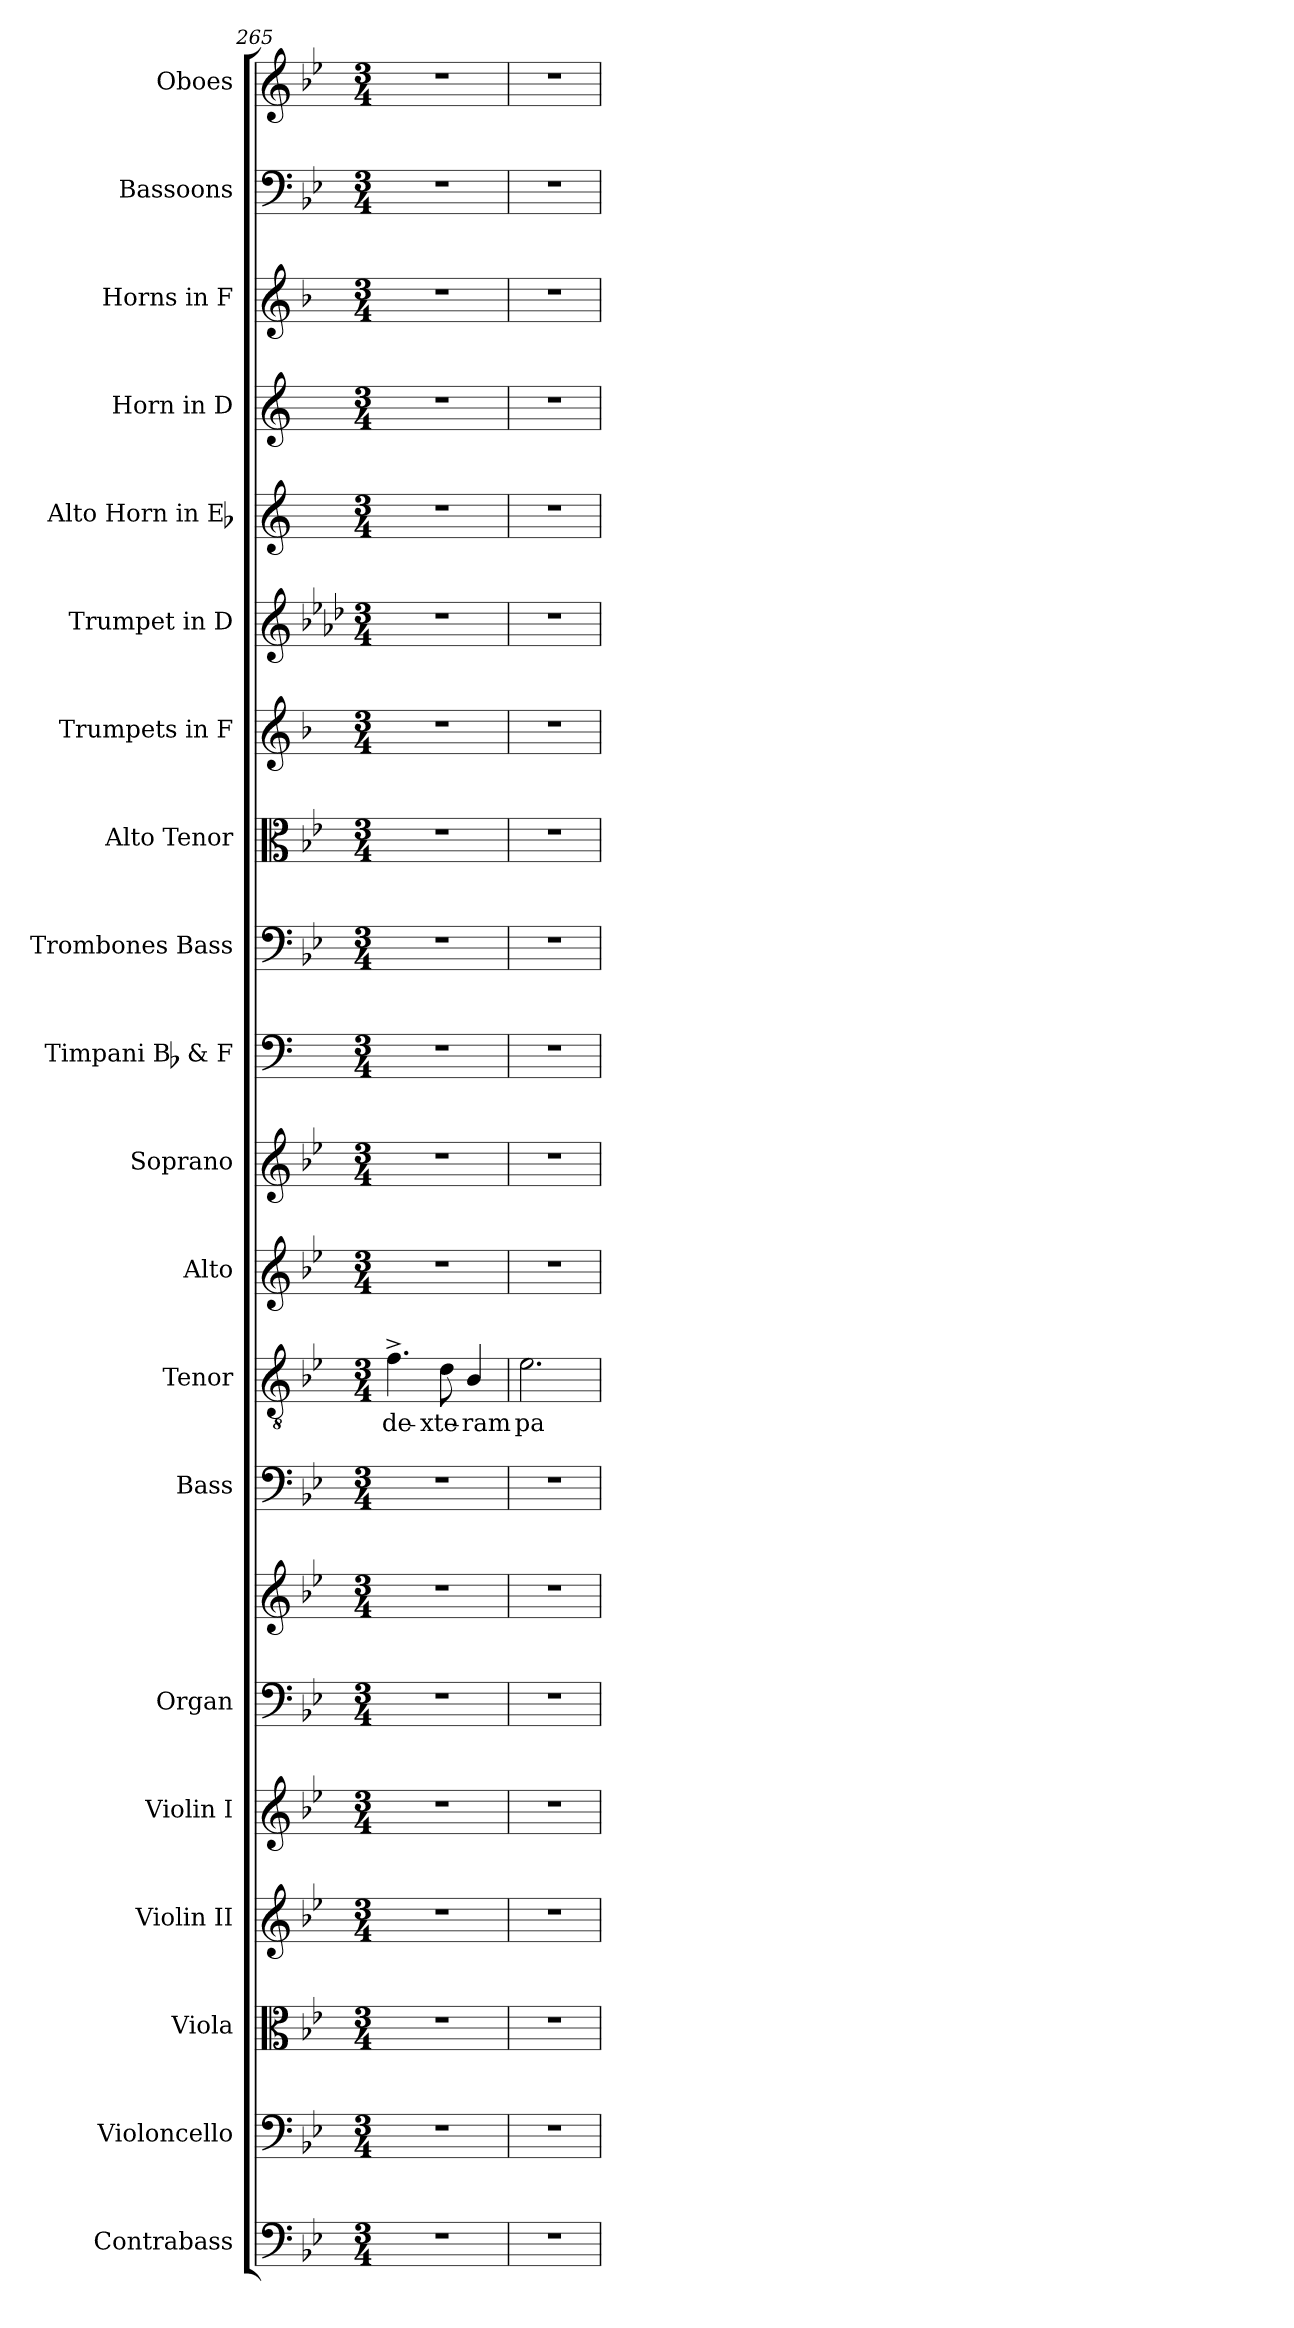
**kern	**kern	**kern	**kern	**kern	**kern	**kern	**kern	**kern	**text	**kern	**kern	**kern	**kern	**kern	**kern	**kern	**kern	**kern	**kern	**kern	**kern
*part20	*part19	*part18	*part17	*part16	*part15	*part15	*part14	*part13	*part13	*part12	*part11	*part10	*part9	*part8	*part7	*part6	*part5	*part4	*part3	*part2	*part1
*staff21	*staff20	*staff19	*staff18	*staff17	*staff16	*staff15	*staff14	*staff13	*staff13	*staff12	*staff11	*staff10	*staff9	*staff8	*staff7	*staff6	*staff5	*staff4	*staff3	*staff2	*staff1
*I"Contrabass	*I"Violoncello	*I"Viola	*I"Violin II	*I"Violin I	*I"Organ	*	*I"Bass	*I"Tenor	*	*I"Alto	*I"Soprano	*I"Timpani Bb & F	*I"Trombones  Bass	*I"Alto Tenor	*I"Trumpets in F	*I"Trumpet in D	*I"Alto Horn in Eb	*I"Horn in D	*I"Horns in F	*I"Bassoons	*I"Oboes
*I'Cb.	*I'Vc.	*I'Vla.	*I'Vln. II	*I'Vln. I	*I'Org.	*	*I'B.	*I'T.	*	*I'A.	*I'S.	*I'Timp.	*	*	*	*	*	*	*I'Hn.	*I'Bsn.	*I'Ob.
*clefF4	*clefF4	*clefC3	*clefG2	*clefG2	*clefF4	*clefG2	*clefF4	*clefGv2	*	*clefG2	*clefG2	*clefF4	*clefF4	*clefC3	*clefG2	*clefG2	*clefG2	*clefG2	*clefG2	*clefF4	*clefG2
*ITrd7c12	*	*	*	*	*	*	*	*ITrd7c12	*	*	*	*	*	*	*ITrd4c7	*ITrd-1c-2	*ITrd5c8	*ITrd6c10	*ITrd4c7	*	*
*k[b-e-]	*k[b-e-]	*k[b-e-]	*k[b-e-]	*k[b-e-]	*k[b-e-]	*k[b-e-]	*k[b-e-]	*k[b-e-]	*	*k[b-e-]	*k[b-e-]	*k[]	*k[b-e-]	*k[b-e-]	*k[b-e-]	*k[b-e-]	*k[f#c#g#d#]	*k[f#c#]	*k[b-e-]	*k[b-e-]	*k[b-e-]
*B-:	*B-:	*B-:	*B-:	*B-:	*B-:	*B-:	*B-:	*B-:	*	*B-:	*B-:	*C:	*B-:	*B-:	*B-:	*B-:	*E:	*D:	*B-:	*B-:	*B-:
*M3/4	*M3/4	*M3/4	*M3/4	*M3/4	*M3/4	*M3/4	*M3/4	*M3/4	*	*M3/4	*M3/4	*M3/4	*M3/4	*M3/4	*M3/4	*M3/4	*M3/4	*M3/4	*M3/4	*M3/4	*M3/4
=265	=265	=265	=265	=265	=265	=265	=265	=265	=265	=265	=265	=265	=265	=265	=265	=265	=265	=265	=265	=265	=265
!LO:N:vis=1	!LO:N:vis=1	!LO:N:vis=1	!LO:N:vis=1	!LO:N:vis=1	!LO:N:vis=1	!LO:N:vis=1	!LO:N:vis=1	!	!	!	!	!	!	!	!	!	!	!	!	!	!
!	!	!	!	!	!	!	!	!	!LO:LY:b:color=#000000	!LO:N:vis=1	!LO:N:vis=1	!LO:N:vis=1	!LO:N:vis=1	!LO:N:vis=1	!LO:N:vis=1	!LO:N:vis=1	!LO:N:vis=1	!LO:N:vis=1	!LO:N:vis=1	!LO:N:vis=1	!LO:N:vis=1
2.r	2.r	2.r	2.r	2.r	2.r	2.r	2.r	4.F^i\	de-	2.r	2.r	2.r	2.r	2.r	2.r	2.r	2.r	2.r	2.r	2.r	2.r
!	!	!	!	!	!	!	!	!	!LO:LY:b:color=#000000	!	!	!	!	!	!	!	!	!	!	!	!
.	.	.	.	.	.	.	.	8Di\	-xte-	.	.	.	.	.	.	.	.	.	.	.	.
!	!	!	!	!	!	!	!	!	!LO:LY:b:color=#000000	!	!	!	!	!	!	!	!	!	!	!	!
.	.	.	.	.	.	.	.	4BB-i/	-ram	.	.	.	.	.	.	.	.	.	.	.	.
=266	=266	=266	=266	=266	=266	=266	=266	=266	=266	=266	=266	=266	=266	=266	=266	=266	=266	=266	=266	=266	=266
!LO:N:vis=1	!LO:N:vis=1	!LO:N:vis=1	!LO:N:vis=1	!LO:N:vis=1	!LO:N:vis=1	!LO:N:vis=1	!LO:N:vis=1	!	!	!	!	!	!	!	!	!	!	!	!	!	!
!	!	!	!	!	!	!	!	!	!LO:LY:b:color=#000000	!LO:N:vis=1	!LO:N:vis=1	!LO:N:vis=1	!LO:N:vis=1	!LO:N:vis=1	!LO:N:vis=1	!LO:N:vis=1	!LO:N:vis=1	!LO:N:vis=1	!LO:N:vis=1	!LO:N:vis=1	!LO:N:vis=1
2.r	2.r	2.r	2.r	2.r	2.r	2.r	2.r	2.E-i\	pa-	2.r	2.r	2.r	2.r	2.r	2.r	2.r	2.r	2.r	2.r	2.r	2.r
=	=	=	=	=	=	=	=	=	=	=	=	=	=	=	=	=	=	=	=	=	=
*-	*-	*-	*-	*-	*-	*-	*-	*-	*-	*-	*-	*-	*-	*-	*-	*-	*-	*-	*-	*-	*-
